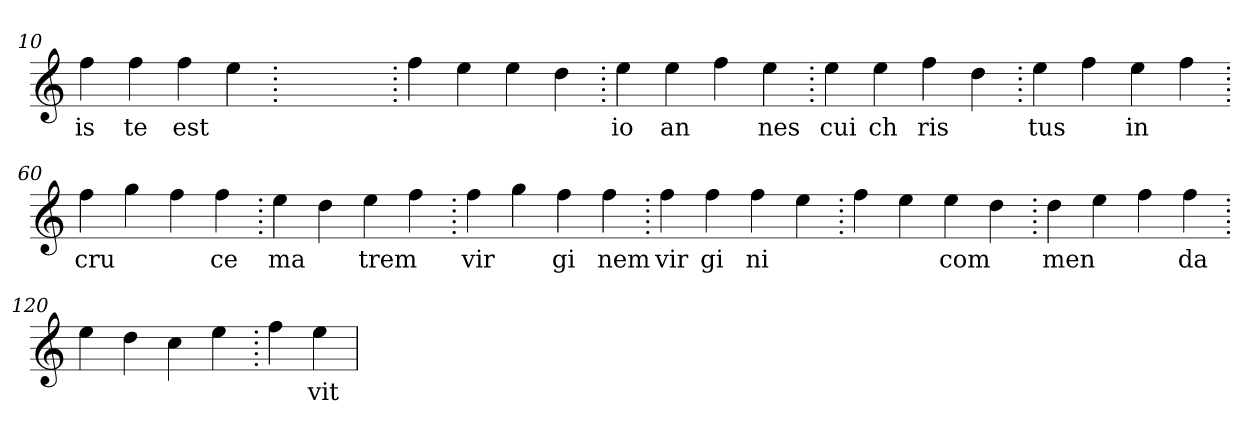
**kern	**text
*part1	*part1
*staff1	*staff1
*clefG2	*
=10.	=10.
4ff	is
4ff	te
4ff	est
4ee	.
=20.	=20.
1ryy	.
=20.	=20.
4ff	.
4ee	.
4ee	.
4dd	.
=30.	=30.
4ee	io
4ee	an
4ff	.
4ee	nes
=40.	=40.
4ee	cui
4ee	ch
4ff	ris
4dd	.
=50.	=50.
4ee	tus
4ff	.
4ee	in
4ff	.
=60.	=60.
4ff	cru
4gg	.
4ff	.
4ff	ce
=70.	=70.
4ee	ma
4dd	.
4ee	trem
4ff	.
=80.	=80.
4ff	vir
4gg	.
4ff	gi
4ff	nem
=90.	=90.
4ff	vir
4ff	gi
4ff	ni
4ee	.
=100.	=100.
4ff	.
4ee	.
4ee	com
4dd	.
=110.	=110.
4dd	men
4ee	.
4ff	.
4ff	da
=120.	=120.
4ee	.
4dd	.
4cc	.
4ee	.
=130.	=130.
4ff	.
4ee	vit
=	=
*-	*-
